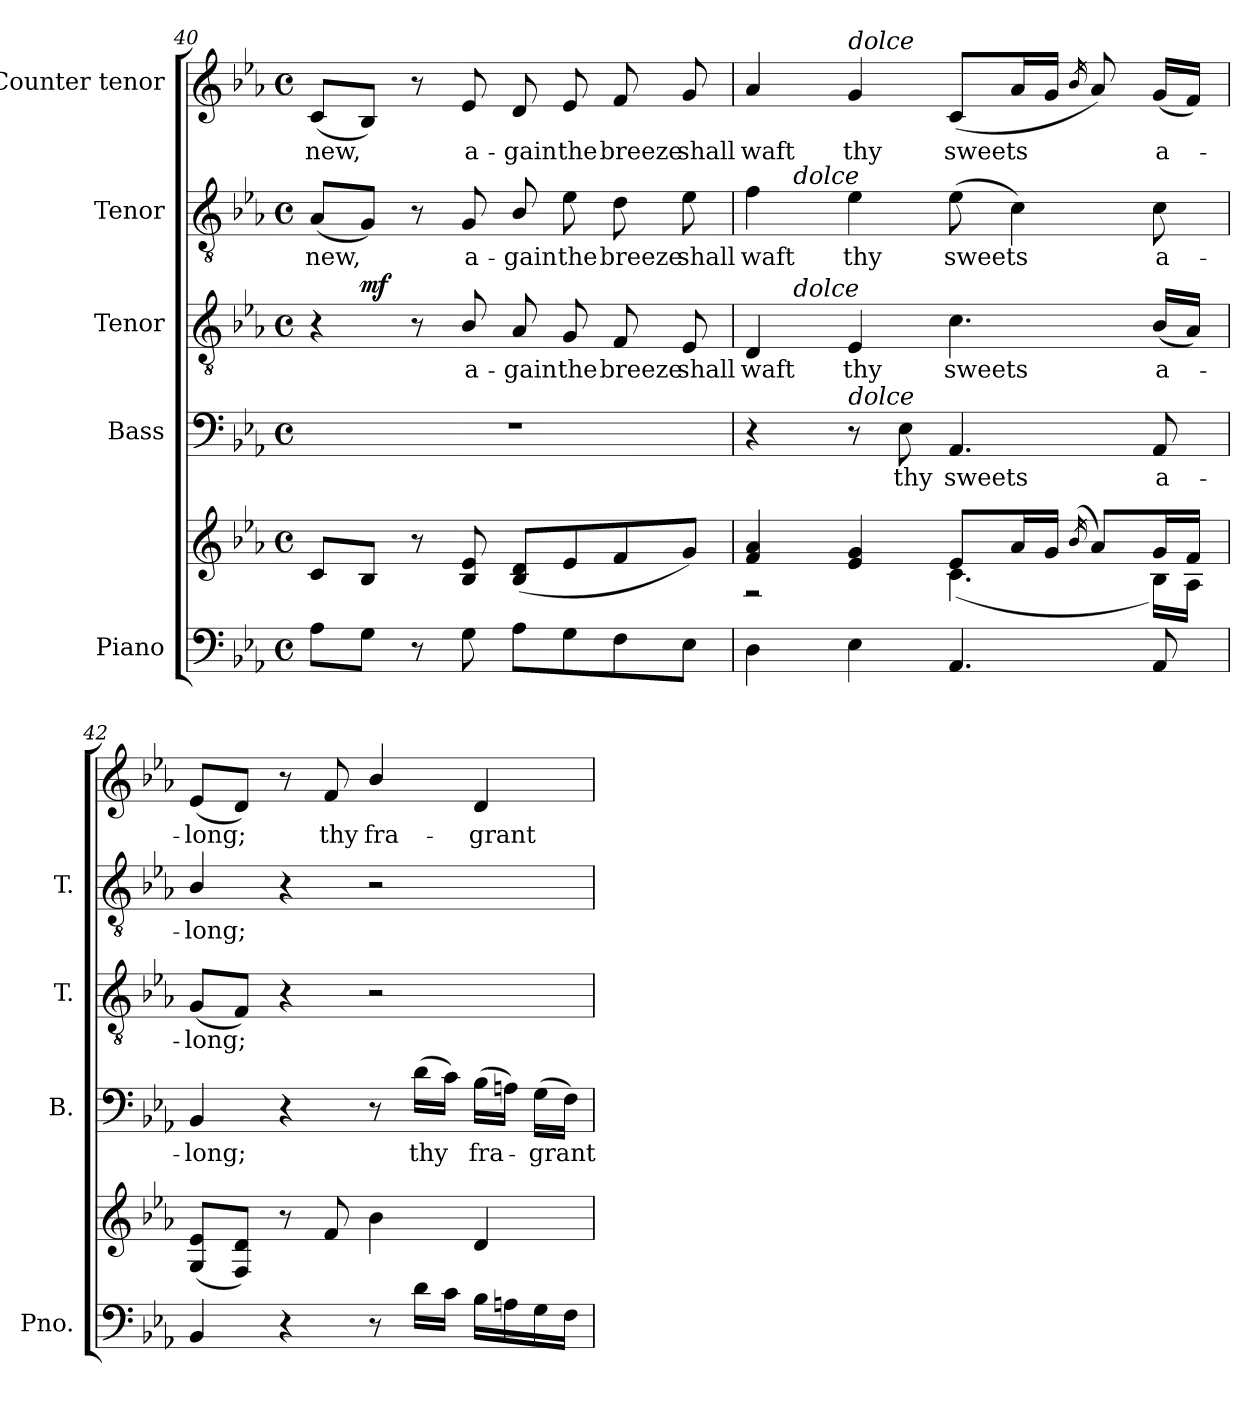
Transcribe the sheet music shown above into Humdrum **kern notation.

**kern	**kern	**kern	**text	**kern	**text	**dynam	**kern	**text	**kern	**text
*part5	*part5	*part4	*part4	*part3	*part3	*part3	*part2	*part2	*part1	*part1
*staff6	*staff5	*staff4	*staff4	*staff3	*staff3	*staff3	*staff2	*staff2	*staff1	*staff1
*I"Piano	*	*I"Bass	*	*I"Tenor	*	*	*I"Tenor	*	*I"Counter tenor	*
*I'Pno.	*	*I'B.	*	*I'T.	*	*	*I'T.	*	*	*
*clefF4	*clefG2	*clefF4	*	*clefGv2	*	*	*clefGv2	*	*clefG2	*
*	*	*	*	*ITrd7c12	*	*	*ITrd7c12	*	*	*
*k[b-e-a-]	*k[b-e-a-]	*k[b-e-a-]	*	*k[b-e-a-]	*	*	*k[b-e-a-]	*	*k[b-e-a-]	*
*E-:	*E-:	*E-:	*	*E-:	*	*	*E-:	*	*E-:	*
*M4/4	*M4/4	*M4/4	*	*M4/4	*	*	*M4/4	*	*M4/4	*
*met(c)	*met(c)	*met(c)	*	*met(c)	*	*	*met(c)	*	*met(c)	*
=40	=40	=40	=40	=40	=40	=40	=40	=40	=40	=40
!	!	!	!	!	!	!	!	!LO:LY:b:color=#000000	!	!
!	!	!	!	!	!	!	!	!	!	!LO:LY:b:color=#000000
*	*	*	*	*^	*	*	*	*	*	*
8A-i\L	8ci/L	1r	.	4r	8ryy	.	.	(8AA-i/L	-new,	(8ci/L	-new,
8Gi\J	8B-i/J	.	.	.	2..ryy	.	mf	8GGi/J)	.	8B-i/J)	.
8r	8r	.	.	8r	.	.	.	8r	.	8r	.
!	!	!	!	!	!	!LO:LY:b:color=#000000	!	!	!	!	!
!	!	!	!	!	!	!	!	!	!LO:LY:b:color=#000000	!	!
!	!	!	!	!	!	!	!	!	!	!	!LO:LY:b:color=#000000
8Gi\	8B-i/ 8e-i	.	.	8BB-i/	.	a-	.	8GGi/	a-	8e-i/	a-
!	!	!	!	!	!	!LO:LY:b:color=#000000	!	!	!	!	!
!	!	!	!	!	!	!	!	!	!LO:LY:b:color=#000000	!	!
!	!	!	!	!	!	!	!	!	!	!	!LO:LY:b:color=#000000
8A-i\L	(8B-i/ 8diL	.	.	8AA-i/	.	-gain	.	8BB-i/	-gain	8di/	-gain
!	!	!	!	!	!	!LO:LY:b:color=#000000	!	!	!	!	!
!	!	!	!	!	!	!	!	!	!LO:LY:b:color=#000000	!	!
!	!	!	!	!	!	!	!	!	!	!	!LO:LY:b:color=#000000
8Gi\	8e-i/	.	.	8GGi/	.	the	.	8E-i\	the	8e-i/	the
!	!	!	!	!	!	!LO:LY:b:color=#000000	!	!	!	!	!
!	!	!	!	!	!	!	!	!	!LO:LY:b:color=#000000	!	!
!	!	!	!	!	!	!	!	!	!	!	!LO:LY:b:color=#000000
8Fi\	8fi/	.	.	8FFi/	.	breeze	.	8Di\	breeze	8fi/	breeze
!	!	!	!	!	!	!LO:LY:b:color=#000000	!	!	!	!	!
!	!	!	!	!	!	!	!	!	!LO:LY:b:color=#000000	!	!
!	!	!	!	!	!	!	!	!	!	!	!LO:LY:b:color=#000000
8E-i\J	8gi/J)	.	.	8EE-i/	.	shall	.	8E-i\	shall	8gi/	shall
!!LO:LB:g=z
=41	=41	=41	=41	=41	=41	=41	=41	=41	=41	=41	=41
*	*^	*	*	*	*	*	*	*	*	*	*
!	!	!	!	!	!	!	!LO:LY:b:color=#000000	!	!	!	!	!
!	!	!	!	!	!	!	!	!	!	!LO:LY:b:color=#000000	!	!
!	!	!	!	!	!	!	!	!	!	!	!	!LO:LY:b:color=#000000
*	*	*	*	*	*	*	*	*	*^	*	*	*
4Di\	4fi/ 4a-i	2r	4r	.	4DDi/	16..ryy	waft	.	4Fi\	16..ryy	waft	4a-i/	waft
!	!	!	!	!	!	!	!	!	!	!LO:TX:a:i:t=dolce	!	!	!
!	!	!	!	!	!	!LO:TX:a:i:t=dolce	!	!	!	!	!	!	!
.	.	.	.	.	.	2ryy	.	.	.	2ryy	.	.	.
!	!	!	!	!	!	!	!LO:LY:b:color=#000000	!	!	!	!	!	!
!	!	!	!	!	!	!	!	!	!	!	!LO:LY:b:color=#000000	!	!
!	!	!	!	!	!	!	!	!	!	!	!	!LO:TX:a:i:t=dolce	!
!	!	!	!LO:TX:a:i:t=dolce	!	!	!	!	!	!	!	!	!	!
!	!	!	!	!	!	!	!	!	!	!	!	!	!LO:LY:b:color=#000000
4E-i\	4e-i/ 4gi	.	8r	.	4EE-i/	.	thy	.	4E-i\	.	thy	4gi/	thy
!	!	!	!	!LO:LY:b:color=#000000	!	!	!	!	!	!	!	!	!
.	.	.	8E-i\	thy	.	.	.	.	.	.	.	.	.
!	!	!	!	!LO:LY:b:color=#000000	!	!	!	!	!	!	!	!	!
!	!	!	!	!	!	!	!LO:LY:b:color=#000000	!	!	!	!	!	!
!	!	!	!	!	!	!	!	!	!	!	!LO:LY:b:color=#000000	!	!
!	!	!	!	!	!	!	!	!	!	!	!	!	!LO:LY:b:color=#000000
4.AA-i/	8e-i/L	(4.ci\	4.AA-i/	sweets	4.Ci\	.	sweets	.	(8E-i\	.	sweets	(8ci/L	sweets
.	.	.	.	.	.	4ryy	.	.	.	4ryy	.	.	.
.	16a-i/L	.	.	.	.	.	.	.	4Ci\)	.	.	16a-i/L	.
.	16gi/JJ	.	.	.	.	.	.	.	.	.	.	16gi/JJ	.
.	(16qb-i/	.	.	.	.	.	.	.	.	.	.	16qb-i/	.
.	8a-i/L)	.	.	.	.	.	.	.	.	.	.	8a-i/)	.
.	.	.	.	.	.	8ryy	.	.	.	8ryy	.	.	.
!	!	!	!	!LO:LY:b:color=#000000	!	!	!	!	!	!	!	!	!
!	!	!	!	!	!	!	!LO:LY:b:color=#000000	!	!	!	!	!	!
!	!	!	!	!	!	!	!	!	!	!	!LO:LY:b:color=#000000	!	!
!	!	!	!	!	!	!	!	!	!	!	!	!	!LO:LY:b:color=#000000
8AA-i/	16gi/L	16B-i\LL)	8AA-i/	a-	(16BB-i/LL	.	a-	.	8Ci\	.	a-	(16gi/LL	a-
.	16fi/JJ	16A-i\JJ	.	.	16AA-i/JJ)	.	.	.	.	.	.	16fi/JJ)	.
.	.	.	.	.	.	64ryy	.	.	.	64ryy	.	.	.
*	*	*	*	*	*v	*v	*	*	*	*	*	*	*
*	*v	*v	*	*	*	*	*	*v	*v	*	*	*
=42	=42	=42	=42	=42	=42	=42	=42	=42	=42	=42
*	*^	*	*	*^	*	*	*^	*	*	*
!	!	!	!	!LO:LY:b:color=#000000	!	!	!	!	!	!	!	!	!
*	*	*	*	*	*v	*v	*	*	*	*	*	*	*
*	*v	*v	*	*	*	*	*	*v	*v	*	*	*
*	*^	*	*	*^	*	*	*^	*	*	*
!	!	!	!	!	!	!	!LO:LY:b:color=#000000	!	!	!	!	!	!
*	*	*	*	*	*v	*v	*	*	*	*	*	*	*
*	*v	*v	*	*	*	*	*	*v	*v	*	*	*
*	*^	*	*	*^	*	*	*^	*	*	*
!	!	!	!	!	!	!	!	!	!	!	!LO:LY:b:color=#000000	!	!
*	*	*	*	*	*v	*v	*	*	*	*	*	*	*
*	*v	*v	*	*	*	*	*	*v	*v	*	*	*
*	*^	*	*	*^	*	*	*^	*	*	*
!	!	!	!	!	!	!	!	!	!	!	!	!	!LO:LY:b:color=#000000
*	*	*	*	*	*v	*v	*	*	*	*	*	*	*
*	*v	*v	*	*	*	*	*	*v	*v	*	*	*
4BB-i/	(8Gi/ 8e-iL	4BB-i/	-long;	(8GGi/L	-long;	.	4BB-i/	-long;	(8e-i/L	-long;
.	8Fi/ 8diJ)	.	.	8FFi/J)	.	.	.	.	8di/J)	.
4r	8r	4r	.	4r	.	.	4r	.	8r	.
!	!	!	!	!	!	!	!	!	!	!LO:LY:b:color=#000000
.	8fi/	.	.	.	.	.	.	.	8fi/	thy
!	!	!	!	!	!	!	!	!	!	!LO:LY:b:color=#000000
8r	4b-i\	8r	.	2r	.	.	2r	.	4b-i/	fra-
!	!	!	!LO:LY:b:color=#000000	!	!	!	!	!	!	!
16di\LL	.	(16di\LL	thy	.	.	.	.	.	.	.
16ci\JJ	.	16ci\JJ)	.	.	.	.	.	.	.	.
!	!	!	!LO:LY:b:color=#000000	!	!	!	!	!	!	!
!	!	!	!	!	!	!	!	!	!	!LO:LY:b:color=#000000
16B-i\LL	4di/	(16B-i\LL	fra-	.	.	.	.	.	4di/	-grant
16Ani\	.	16Ani\JJ)	.	.	.	.	.	.	.	.
!	!	!	!LO:LY:b:color=#000000	!	!	!	!	!	!	!
16Gi\	.	(16Gi\LL	-grant	.	.	.	.	.	.	.
16Fi\JJ	.	16Fi\JJ)	.	.	.	.	.	.	.	.
=	=	=	=	=	=	=	=	=	=	=
*-	*-	*-	*-	*-	*-	*-	*-	*-	*-	*-
